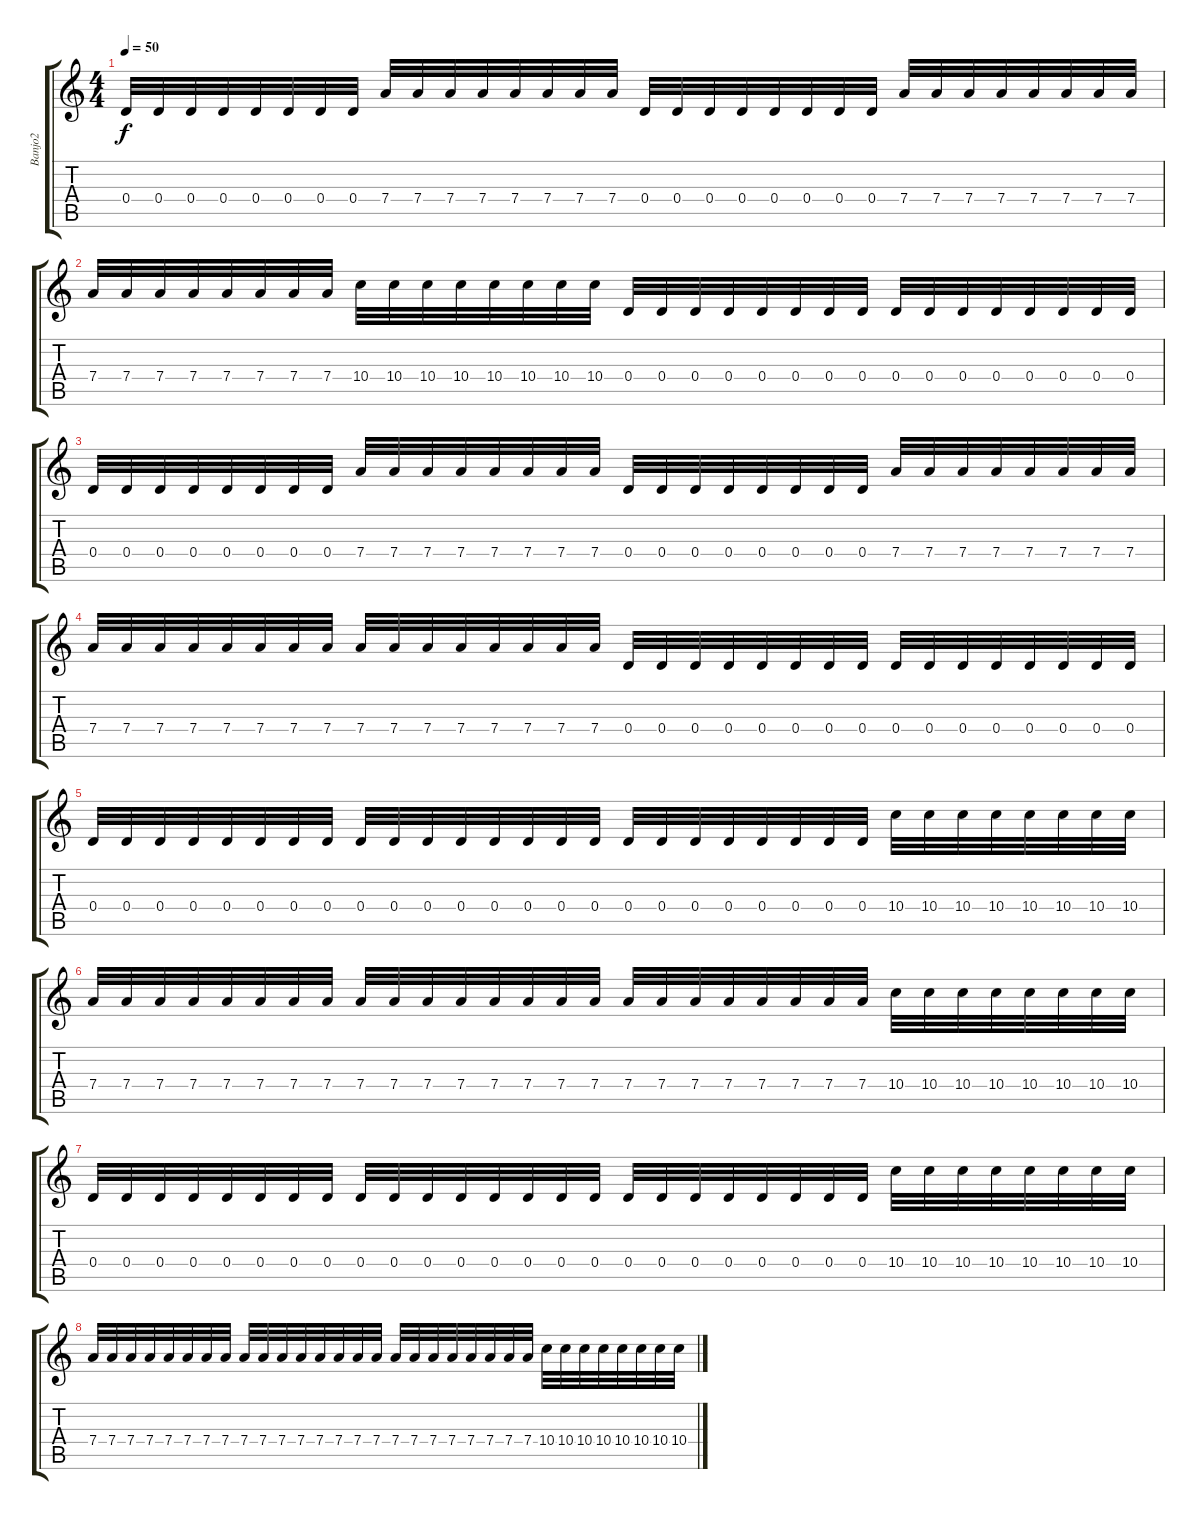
\track ("Banjo2" "Banjo2") {instrument banjo}
\staff {score tabs}
\tuning (E4 B3 G3 D3 A2 E2) {hide}
\displaytranspose 12
\ts (4 4)
\tempo 50
\clef g2
\ks c
0.4.32{dy f instrument banjo} 0.4.32 0.4.32 0.4.32 0.4.32 0.4.32 0.4.32 0.4.32 7.4.32 7.4.32 7.4.32 7.4.32 7.4.32 7.4.32 7.4.32 7.4.32 0.4.32 0.4.32 0.4.32 0.4.32 0.4.32 0.4.32 0.4.32 0.4.32 7.4.32 7.4.32 7.4.32 7.4.32 7.4.32 7.4.32 7.4.32 7.4.32 |
7.4.32 7.4.32 7.4.32 7.4.32 7.4.32 7.4.32 7.4.32 7.4.32 10.4.32 10.4.32 10.4.32 10.4.32 10.4.32 10.4.32 10.4.32 10.4.32 0.4.32 0.4.32 0.4.32 0.4.32 0.4.32 0.4.32 0.4.32 0.4.32 0.4.32 0.4.32 0.4.32 0.4.32 0.4.32 0.4.32 0.4.32 0.4.32 |
0.4.32 0.4.32 0.4.32 0.4.32 0.4.32 0.4.32 0.4.32 0.4.32 7.4.32 7.4.32 7.4.32 7.4.32 7.4.32 7.4.32 7.4.32 7.4.32 0.4.32 0.4.32 0.4.32 0.4.32 0.4.32 0.4.32 0.4.32 0.4.32 7.4.32 7.4.32 7.4.32 7.4.32 7.4.32 7.4.32 7.4.32 7.4.32 |
7.4.32 7.4.32 7.4.32 7.4.32 7.4.32 7.4.32 7.4.32 7.4.32 7.4.32 7.4.32 7.4.32 7.4.32 7.4.32 7.4.32 7.4.32 7.4.32 0.4.32 0.4.32 0.4.32 0.4.32 0.4.32 0.4.32 0.4.32 0.4.32 0.4.32 0.4.32 0.4.32 0.4.32 0.4.32 0.4.32 0.4.32 0.4.32 |
0.4.32 0.4.32 0.4.32 0.4.32 0.4.32 0.4.32 0.4.32 0.4.32 0.4.32 0.4.32 0.4.32 0.4.32 0.4.32 0.4.32 0.4.32 0.4.32 0.4.32 0.4.32 0.4.32 0.4.32 0.4.32 0.4.32 0.4.32 0.4.32 10.4.32 10.4.32 10.4.32 10.4.32 10.4.32 10.4.32 10.4.32 10.4.32 |
7.4.32 7.4.32 7.4.32 7.4.32 7.4.32 7.4.32 7.4.32 7.4.32 7.4.32 7.4.32 7.4.32 7.4.32 7.4.32 7.4.32 7.4.32 7.4.32 7.4.32 7.4.32 7.4.32 7.4.32 7.4.32 7.4.32 7.4.32 7.4.32 10.4.32 10.4.32 10.4.32 10.4.32 10.4.32 10.4.32 10.4.32 10.4.32 |
0.4.32{instrument distortionguitar} 0.4.32 0.4.32 0.4.32 0.4.32 0.4.32 0.4.32 0.4.32 0.4.32 0.4.32 0.4.32 0.4.32 0.4.32 0.4.32 0.4.32 0.4.32 0.4.32 0.4.32 0.4.32 0.4.32 0.4.32 0.4.32 0.4.32 0.4.32 10.4.32 10.4.32 10.4.32 10.4.32 10.4.32 10.4.32 10.4.32 10.4.32 |
7.4.32 7.4.32 7.4.32 7.4.32 7.4.32 7.4.32 7.4.32 7.4.32 7.4.32 7.4.32 7.4.32 7.4.32 7.4.32 7.4.32 7.4.32 7.4.32 7.4.32 7.4.32 7.4.32 7.4.32 7.4.32 7.4.32 7.4.32 7.4.32 10.4.32 10.4.32 10.4.32 10.4.32 10.4.32 10.4.32 10.4.32 10.4.32
